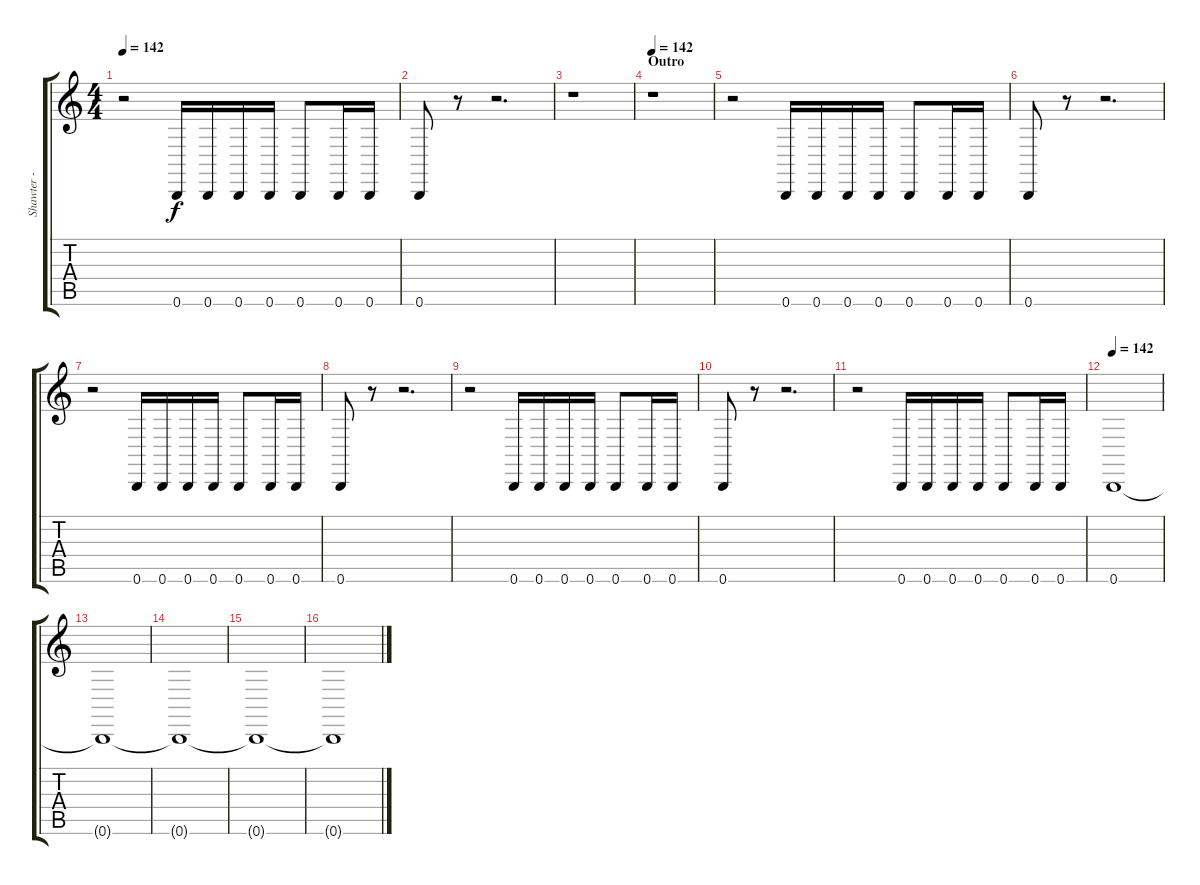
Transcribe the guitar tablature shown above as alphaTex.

\track ("Shawter - Choeurs" "Shawter - ") {instrument cello}
\staff {score tabs}
\tuning (Db4 Ab3 E3 B2 Gb2 B1) {hide}
\ts (4 4)
\tempo 142
\clef g2
\ks c
r.2{dy f} 0.6.16 0.6.16 0.6.16 0.6.16 0.6.8 0.6.16 0.6.16 |
0.6.8 r.8 r.2{d} |
r.1 |
\section ("" "Outro")
\tempo 142
r.1{volume 12 balance 8 instrument lead8bassandlead} |
r.2 0.6.16 0.6.16 0.6.16 0.6.16 0.6.8 0.6.16 0.6.16 |
0.6.8 r.8 r.2{d} |
r.2 0.6.16 0.6.16 0.6.16 0.6.16 0.6.8 0.6.16 0.6.16 |
0.6.8 r.8 r.2{d} |
r.2 0.6.16 0.6.16 0.6.16 0.6.16 0.6.8 0.6.16 0.6.16 |
0.6.8 r.8 r.2{d} |
r.2 0.6.16 0.6.16 0.6.16 0.6.16 0.6.8 0.6.16 0.6.16 |
\section ("" "")
\tempo 142
0.6.1 |
0.6{t}.1 |
0.6{t}.1 |
0.6{t}.1 |
0.6{t}.1
